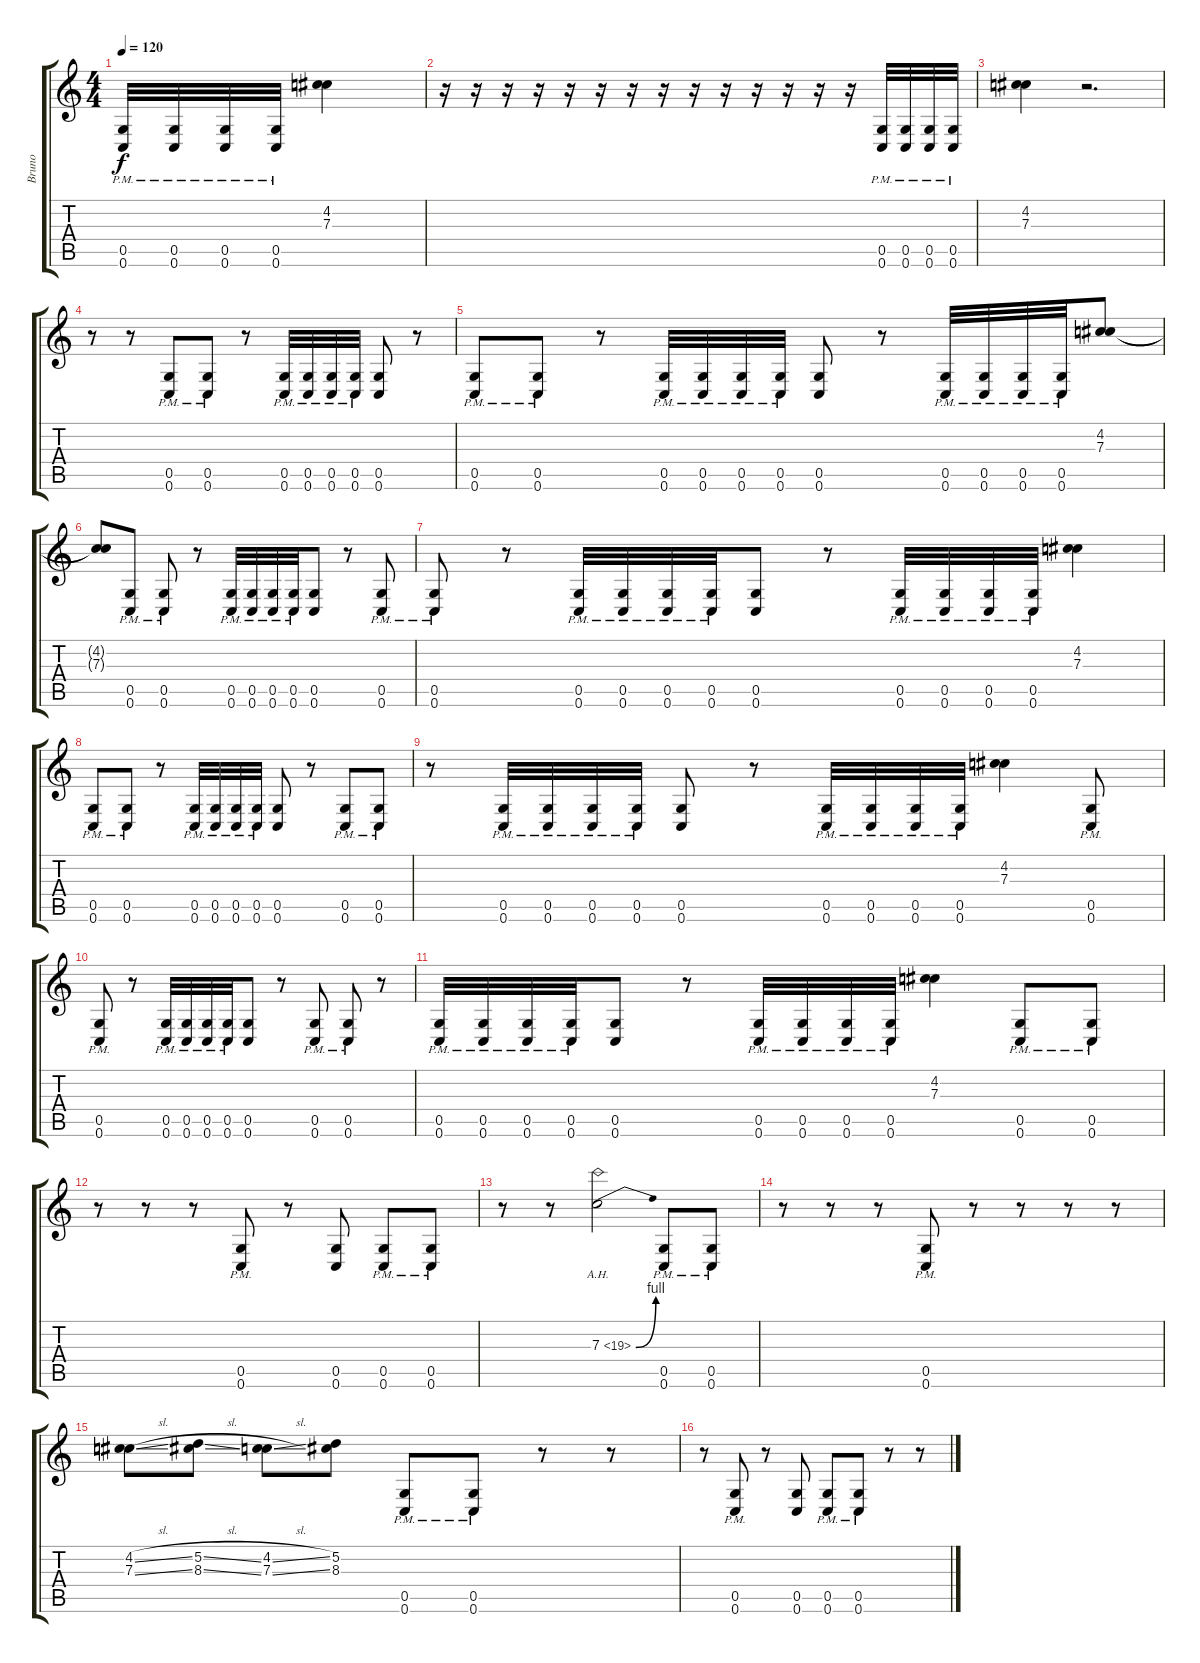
\track ("Bruno" "Bruno") {instrument distortionguitar}
\staff {score tabs}
\tuning (D4 A3 F3 C3 G2 C2) {hide}
\ts (4 4)
\tempo 120
\clef g2
\ks c
(0.5{pm} 0.6{pm}).32{dy f} (0.5{pm} 0.6{pm}).32 (0.5{pm} 0.6{pm}).32 (0.5{pm} 0.6{pm}).32 (4.2 7.3).4 |
r.16 r.16 r.16 r.16 r.16 r.16 r.16 r.16 r.16 r.16 r.16 r.16 r.16 r.16 (0.5{pm} 0.6{pm}).32 (0.5{pm} 0.6{pm}).32 (0.5{pm} 0.6{pm}).32 (0.5{pm} 0.6{pm}).32 |
(4.2 7.3).4 r.2{d} |
r.8 r.8 (0.5{pm} 0.6{pm}).8 (0.5{pm} 0.6{pm}).8 r.8 (0.5{pm} 0.6{pm}).32 (0.5{pm} 0.6{pm}).32 (0.5{pm} 0.6{pm}).32 (0.5{pm} 0.6{pm}).32 (0.5 0.6).8 r.8 |
(0.5{pm} 0.6{pm}).8 (0.5{pm} 0.6{pm}).8 r.8 (0.5{pm} 0.6{pm}).32 (0.5{pm} 0.6{pm}).32 (0.5{pm} 0.6{pm}).32 (0.5{pm} 0.6{pm}).32 (0.5 0.6).8 r.8 (0.5{pm} 0.6{pm}).32 (0.5{pm} 0.6{pm}).32 (0.5{pm} 0.6{pm}).32 (0.5{pm} 0.6{pm}).32 (4.2 7.3).8 |
(4.2{t} 7.3{t}).8 (0.5{pm} 0.6{pm}).8 (0.5{pm} 0.6{pm}).8 r.8 (0.5{pm} 0.6{pm}).32 (0.5{pm} 0.6{pm}).32 (0.5{pm} 0.6{pm}).32 (0.5{pm} 0.6{pm}).32 (0.5 0.6).8 r.8 (0.5{pm} 0.6{pm}).8 |
(0.5{pm} 0.6{pm}).8 r.8 (0.5{pm} 0.6{pm}).32 (0.5{pm} 0.6{pm}).32 (0.5{pm} 0.6{pm}).32 (0.5{pm} 0.6{pm}).32 (0.5 0.6).8 r.8 (0.5{pm} 0.6{pm}).32 (0.5{pm} 0.6{pm}).32 (0.5{pm} 0.6{pm}).32 (0.5{pm} 0.6{pm}).32 (4.2 7.3).4 |
(0.5{pm} 0.6{pm}).8 (0.5{pm} 0.6{pm}).8 r.8 (0.5{pm} 0.6{pm}).32 (0.5{pm} 0.6{pm}).32 (0.5{pm} 0.6{pm}).32 (0.5{pm} 0.6{pm}).32 (0.5 0.6).8 r.8 (0.5{pm} 0.6{pm}).8 (0.5{pm} 0.6{pm}).8 |
r.8 (0.5{pm} 0.6{pm}).32 (0.5{pm} 0.6{pm}).32 (0.5{pm} 0.6{pm}).32 (0.5{pm} 0.6{pm}).32 (0.5 0.6).8 r.8 (0.5{pm} 0.6{pm}).32 (0.5{pm} 0.6{pm}).32 (0.5{pm} 0.6{pm}).32 (0.5{pm} 0.6{pm}).32 (4.2 7.3).4 (0.5{pm} 0.6{pm}).8 |
(0.5{pm} 0.6{pm}).8 r.8 (0.5{pm} 0.6{pm}).32 (0.5{pm} 0.6{pm}).32 (0.5{pm} 0.6{pm}).32 (0.5{pm} 0.6{pm}).32 (0.5 0.6).8 r.8 (0.5{pm} 0.6{pm}).8 (0.5{pm} 0.6{pm}).8 r.8 |
(0.5{pm} 0.6{pm}).32 (0.5{pm} 0.6{pm}).32 (0.5{pm} 0.6{pm}).32 (0.5{pm} 0.6{pm}).32 (0.5 0.6).8 r.8 (0.5{pm} 0.6{pm}).32 (0.5{pm} 0.6{pm}).32 (0.5{pm} 0.6{pm}).32 (0.5{pm} 0.6{pm}).32 (4.2 7.3).4 (0.5{pm} 0.6{pm}).8 (0.5{pm} 0.6{pm}).8 |
r.8 r.8 r.8 (0.5{pm} 0.6{pm}).8 r.8 (0.5 0.6).8 (0.5{pm} 0.6{pm}).8 (0.5{pm} 0.6{pm}).8 |
r.8 r.8 7.3{be (bend 0 0 60 4) ah 12}.2 (0.5{pm} 0.6{pm}).8 (0.5{pm} 0.6{pm}).8 |
r.8 r.8 r.8 (0.5{pm} 0.6{pm}).8 r.8 r.8 r.8 r.8 |
(4.2{sl} 7.3{sl}).8 (5.2{sl} 8.3{sl}).8 (4.2{sl} 7.3{sl}).8 (5.2 8.3).8 (0.5{pm} 0.6{pm}).8 (0.5{pm} 0.6{pm}).8 r.8 r.8 |
r.8 (0.5{pm} 0.6{pm}).8 r.8 (0.5 0.6).8 (0.5{pm} 0.6{pm}).8 (0.5{pm} 0.6{pm}).8 r.8 r.8
